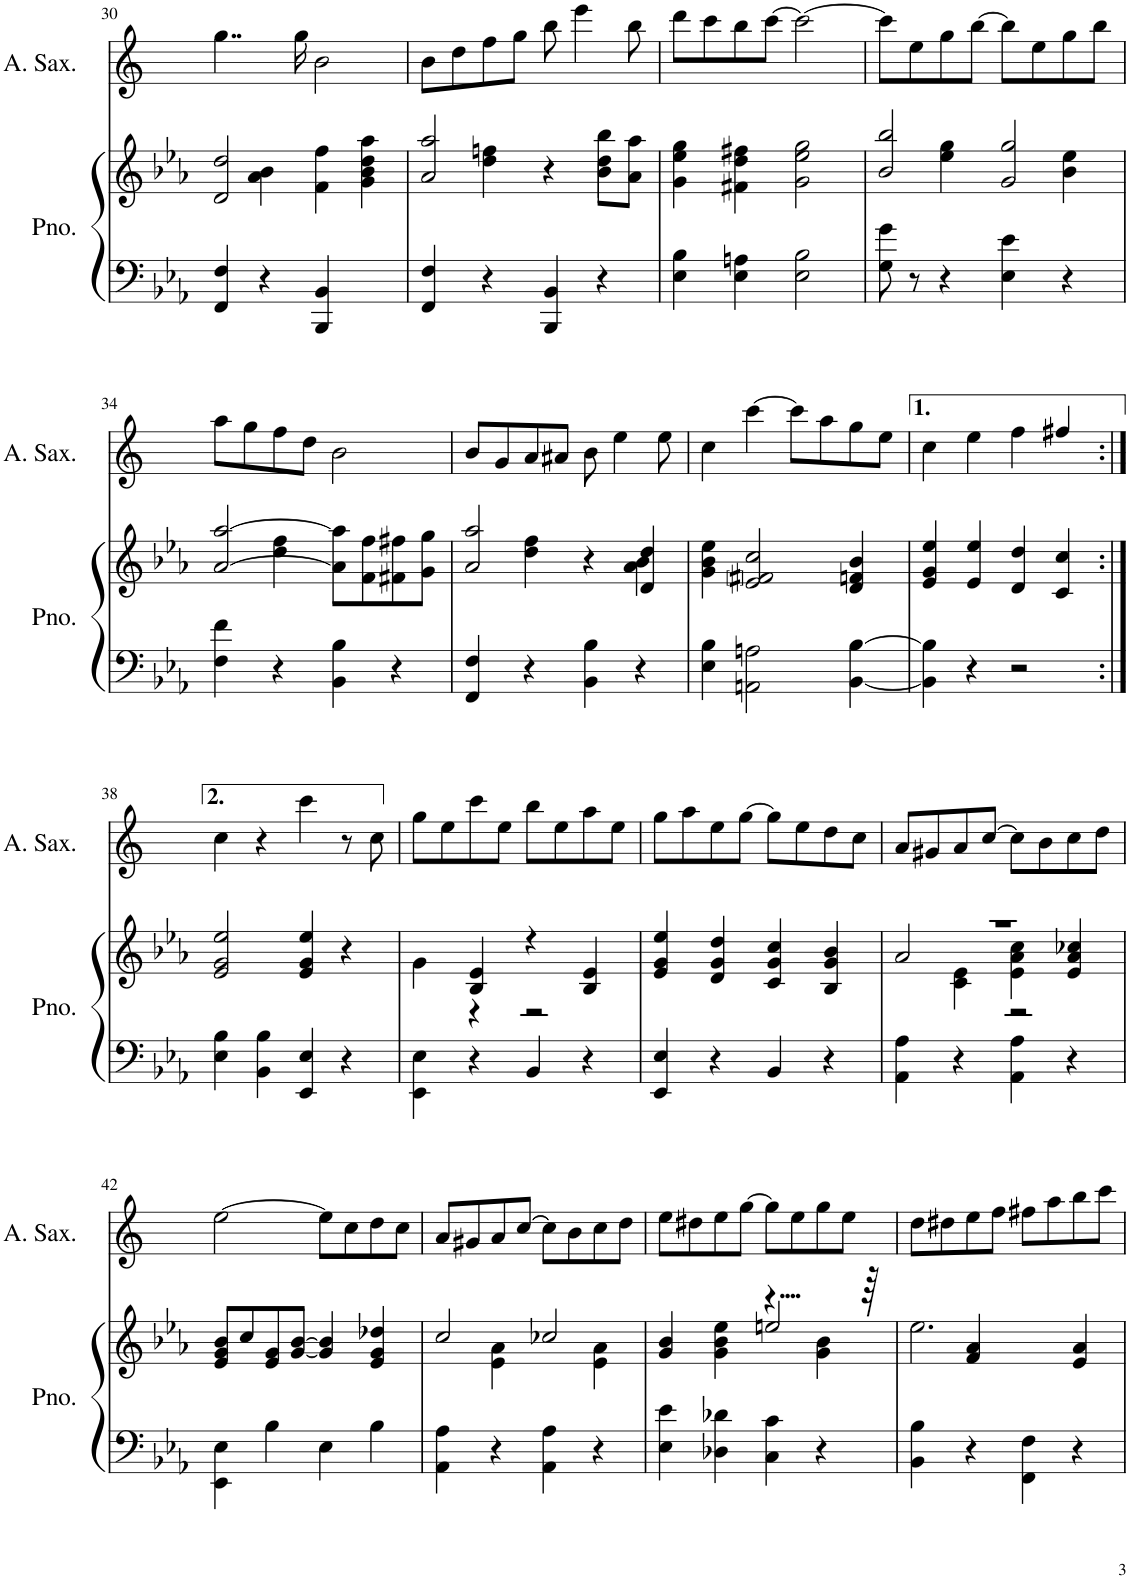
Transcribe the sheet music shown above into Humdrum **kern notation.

**kern	**kern	**kern
*part2	*part2	*part1
*staff3	*staff2	*staff1
*I"Piano	*	*I"Alto Saxophone
*I'Pno.	*	*I'A. Sax.
!!LO:PB:g=z
*clefF4	*clefG2	*clefG2
*	*	*Trd5c9
*k[b-e-a-]	*k[b-e-a-]	*k[]
*M4/4	*M4/4	*
*met(c|)	*met(c|)	*
=30	=30	=30
*	*^	*
4FF/ 4F/	2d/ 2dd/	4ryy	4..gg\
4r	.	4a-\ 4b-\	.
.	.	.	16gg\
4BBB-/ 4BB-/	2ryy	4f\ 4ff\	2b\
4ryy	.	4g\ 4b-\ 4dd\ 4aa-\	.
=31	=31	=31	=31
4FF/ 4F/	2a-/ 2aa-/	4ryy	8b\L
.	.	.	8dd\
4r	.	4dd\ 4ffn\	8ff\
.	.	.	8gg\J
4BBB-/ 4BB-/	4r	4ryy	8bb\
.	.	.	4eee\
4r	4dd\	8b-\ 8bb-\L	.
.	.	8a-\ 8aa-\J	8bb\
*	*v	*v	*
=32	=32	=32
4E-\ 4B-\	4g\ 4ee-\ 4gg\	8ddd\L
.	.	8ccc\
4E-\ 4An\	4f#X\ 4dd\ 4ff#X\	8bb\
.	.	[8ccc\J
2E-\ 2B-\	2g\ 2ee-\ 2gg\	2ccc\_
=33	=33	=33
*	*^	*
8G\ 8g\	2b-/ 2bb-/	4ryy	8ccc\L]
8r	.	.	8ee\
4r	.	4ee-\ 4gg\	8gg\
.	.	.	[8bb\J
4E-\ 4e-\	2g/ 2gg/	4ryy	8bb\L]
.	.	.	8ee\
4r	.	4b-\ 4ee-\	8gg\
.	.	.	8bb\J
!!LO:LB:g=z
=34	=34	=34	=34
4F\ 4f\	[2a-/ [2aa-/	4ryy	8aa\L
.	.	.	8gg\
4r	.	4dd\ 4ff\	8ff\
.	.	.	8dd\J
4BB-\ 4B-\	8a-\] 8aa-\]L	2ryy	2b\
.	8f\ 8ff\	.	.
4r	8f#X\ 8ff#X\	.	.
.	8g\ 8gg\J	.	.
=35	=35	=35	=35
4FF/ 4F/	2a-/ 2aa-/	4ryy	8b/L
.	.	.	8g/
4r	.	4dd\ 4ff\	8a/
.	.	.	8a#X/J
4BB-\ 4B-\	4r	4ryy	8b\
.	.	.	4ee\
4r	4d/ 4dd/	4a-\ 4b-\	.
.	.	.	8ee\
*	*v	*v	*
=36	=36	=36
4E-\ 4B-\	4g\ 4b-\ 4ee-\	4cc\
2AAn\ 2An\	2e-/ 2f#j/ 2cc/	[4ccc\
.	.	8ccc\L]
.	.	8aa\
[4BB-\ [4B-\	4d/ 4fn/ 4b-/	8gg\
.	.	8ee\J
=37	=37	=37
4BB-\] 4B-\]	4e-/ 4g/ 4ee-/	4cc\
4r	4e-/ 4ee-/	4ee\
2r	4d/ 4dd/	4ff\
.	4c/ 4cc/	4ff#X/
!!LO:LB:g=z
=38:|!	=38:|!	=38:|!
4E-\ 4B-\	2e-/ 2g/ 2ee-/	4cc\
4BB-\ 4B-\	.	4r
4EE-/ 4E-/	4e-/ 4g/ 4ee-/	4ccc\
4r	4r	8r
.	.	8cc\
=39	=39	=39
*	*^	*
4EE-\ 4E-\	4ryy	4g\	8gg\L
.	.	.	8ee\
4r	4B-/ 4e-/	4r	8ccc\
.	.	.	8ee\J
4BB-/	4r	2r	8bb\L
.	.	.	8ee\
4r	4B-/ 4e-/	.	8aa\
.	.	.	8ee\J
*	*v	*v	*
=40	=40	=40
4EE-/ 4E-/	4e-/ 4g/ 4ee-/	8gg\L
.	.	8aa\
4r	4d/ 4g/ 4dd/	8ee\
.	.	[8gg\J
4BB-/	4c/ 4g/ 4cc/	8gg\L]
.	.	8ee\
4r	4B-/ 4g/ 4b-/	8dd\
.	.	8cc\J
=41	=41	=41
*	*^	*
4AA-\ 4A-\	1r	2a-/	8a/L
.	.	.	8g#X/
4r	.	.	8a/
.	.	.	[8cc/J
4AA-\ 4A-\	.	2r	8cc\L]
.	.	.	8b\
4r	.	.	8cc\
.	.	.	8dd\J
2.ryy	4c\ 4e-\	2.ryy	2.ryy
.	4e-\ 4a-\ 4cc\	.	.
.	4e-/ 4a-/ 4cc-X/	.	.
*	*v	*v	*
!!LO:LB:g=z
=42	=42	=42
4EE-\ 4E-\	8e-/ 8g/ 8b-/L	[2ee\
.	8cc/	.
4B-\	8e-/ 8g/	.
.	[8g/ [8b-/J	.
4E-\	4g/] 4b-/]	8ee\L]
.	.	8cc\
4B-\	4e-/ 4g/ 4dd-X/	8dd\
.	.	8cc\J
=43	=43	=43
*^	*^	*
4AA-\ 4A-\	1ryy	4ryy	2cc/	8a/L
.	.	.	.	8g#X/
4r	.	4e-\ 4a-\	.	8a/
.	.	.	.	[8cc/J
4AA-\ 4A-\	.	4ryy	2cc-X/	8cc\L]
.	.	.	.	8b\
4r	.	4e-\ 4a-\	.	8cc\
.	.	.	.	8dd\J
2.ryy	4ryy	2.ryy	2.ryy	2.ryy
.	2ryy	.	.	.
=44	=44	=44	=44	=44
4E-\ 4e-\	4ryy	4g/ 4b-/	2ryy	8ee\L
.	.	.	.	8dd#X\
4D-X\ 4d-X\	4ryy	4g\ 4b-\ 4ee-\	.	8ee\
.	.	.	.	[8gg\J
4C\ 4c\	2ryy	64%31r	2een/	8gg\L]
.	.	.	.	8ee\
4r	.	.	.	8gg\
.	.	.	.	8ee\J
.	.	4g\ 4b-\	.	.
4ryy	4ryy	.	4ryy	4ryy
.	.	64r	.	.
=45	=45	=45	=45	=45
*	*	*	*	*^
4BB-\ 4B-\	2ryy	4ryy	2.ee-\	8dd\L	1ryy
.	.	.	.	8dd#X\	.
4r	.	4f/ 4a-/	.	8ee\	.
.	.	.	.	8ff\J	.
4FF\ 4F\	2ryy	4ryy	.	8ff#X\L	.
.	.	.	.	8aa\	.
4r	.	4e-/ 4a-/	4ryy	8bb\	.
.	.	.	.	8ccc\J	.
*v	*v	*	*	*v	*v
*	*v	*v	*
=	=	=
*-	*-	*-
